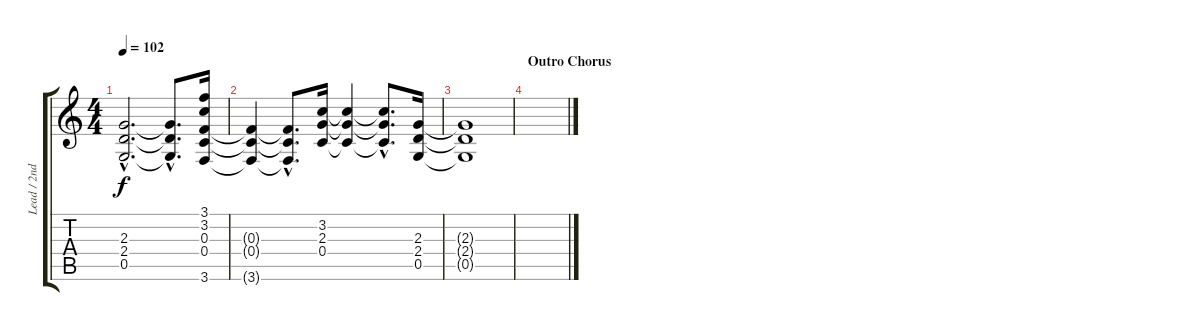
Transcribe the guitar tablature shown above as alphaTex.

\track ("Lead / 2nd Guitar" "Lead / 2nd") {instrument overdrivenguitar}
\staff {score tabs}
\tuning (D4 A3 F3 C3 G2 D2) {hide}
\ts (4 4)
\tempo 102
\clef g2
\ks c
(2.3{hac t} 2.4{hac t} 0.5{hac t}).2{d dy f} (2.3{hac t} 2.4{hac t} 0.5{hac t}).8{d} (3.1 3.2 0.3 0.4 3.6).16 |
(0.3{t} 0.4{t} 3.6{t}).4 (0.3{hac t} 0.4{hac t} 3.6{hac t}).8{d} (3.2 2.3 0.4).16 (3.2{t} 2.3{t} 0.4{t}).4 (3.2{hac t} 2.3{hac t} 0.4{hac t}).8{d} (2.3 2.4 0.5).16 |
(2.3{t} 2.4{t} 0.5{t}).1 |
\section ("" "Outro Chorus")
